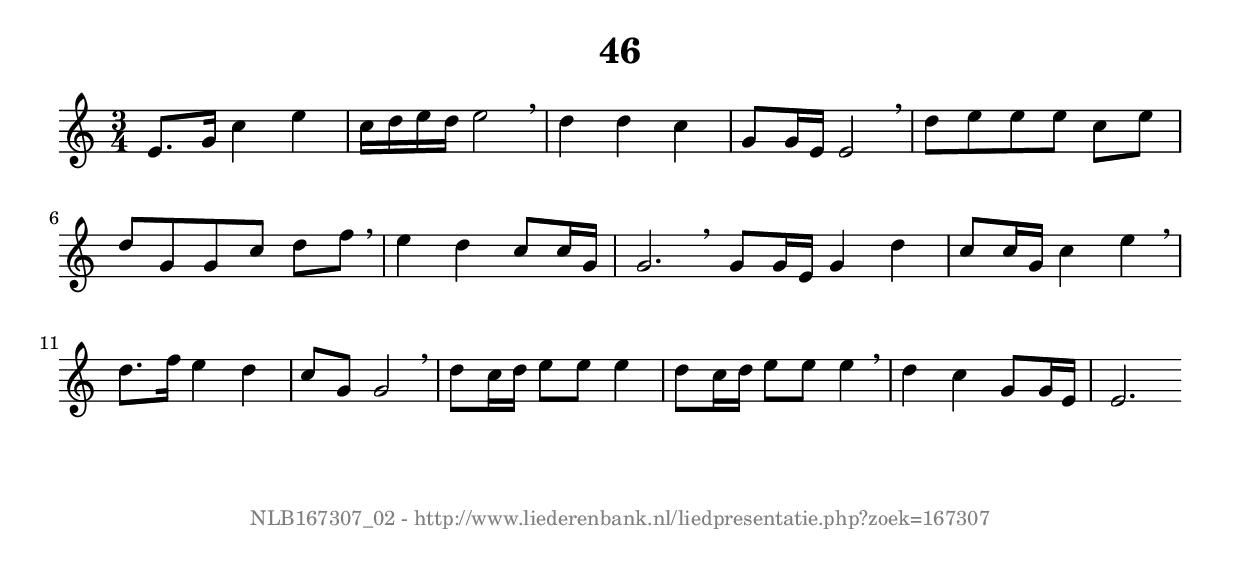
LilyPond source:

%
% produced by wce2krn 1.64 (7 June 2014)
%
\version"2.16"
#(append! paper-alist '(("long" . (cons (* 210 mm) (* 2000 mm)))))
#(set-default-paper-size "long")
sb = {\breathe}
mBreak = {\breathe }
bBreak = {\breathe }
x = {\once\override NoteHead #'style = #'cross }
gl=\glissando
itime={\override Staff.TimeSignature #'stencil = ##f }
ficta = {\once\set suggestAccidentals = ##t}
fine = {\once\override Score.RehearsalMark #'self-alignment-X = #1 \mark \markup {\italic{Fine}}}
dc = {\once\override Score.RehearsalMark #'self-alignment-X = #1 \mark \markup {\italic{D.C.}}}
dcf = {\once\override Score.RehearsalMark #'self-alignment-X = #1 \mark \markup {\italic{D.C. al Fine}}}
dcc = {\once\override Score.RehearsalMark #'self-alignment-X = #1 \mark \markup {\italic{D.C. al Coda}}}
ds = {\once\override Score.RehearsalMark #'self-alignment-X = #1 \mark \markup {\italic{D.S.}}}
dsf = {\once\override Score.RehearsalMark #'self-alignment-X = #1 \mark \markup {\italic{D.S. al Fine}}}
dsc = {\once\override Score.RehearsalMark #'self-alignment-X = #1 \mark \markup {\italic{D.S. al Coda}}}
pv = {\set Score.repeatCommands = #'((volta "1"))}
sv = {\set Score.repeatCommands = #'((volta "2"))}
tv = {\set Score.repeatCommands = #'((volta "3"))}
qv = {\set Score.repeatCommands = #'((volta "4"))}
xv = {\set Score.repeatCommands = #'((volta #f))}
\header{ tagline = ""
title = "46"
}
\score {{
\key c \major
\relative g'
{
\set melismaBusyProperties = #'()
\time 3/4
\tempo 4=120
\override Score.MetronomeMark #'transparent = ##t
\override Score.RehearsalMark #'break-visibility = #(vector #t #t #f)
e8. g16 c4 e c16 d e d e2 \sb d4 d c g8 g16 e e2 \mBreak \bar "|"
d'8[ e e e] c e d[ g, g c] d f \sb e4 d c8 c16 g g2. \bar":|:" \bBreak
g8 g16 e g4 d' c8 c16 g c4 e \sb d8. f16 e4 d c8 g g2 \mBreak \bar "|"
d'8 c16 d e8 e e4 d8 c16 d e8 e e4 \sb d4 c g8 g16 e e2. \bar":|"
 }}
 \midi { }
 \layout {
            indent = 0.0\cm
}
}
\markup { \vspace #0 } \markup { \with-color #grey \fill-line { \center-column { \smaller "NLB167307_02 - http://www.liederenbank.nl/liedpresentatie.php?zoek=167307" } } }
